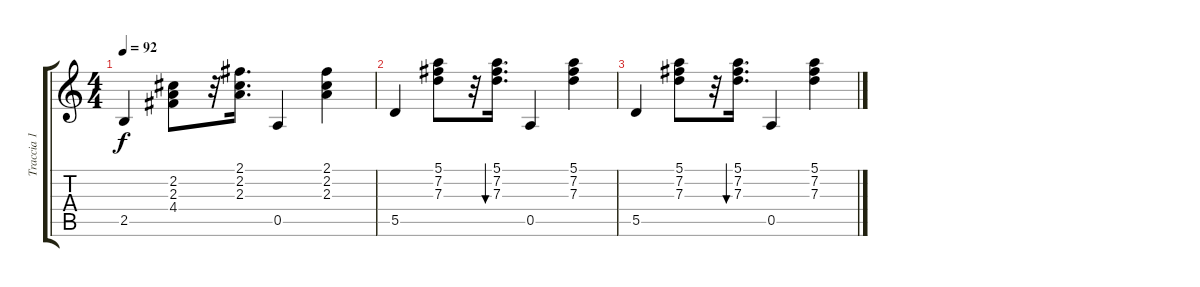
\track ("Traccia 1" "Traccia 1") {instrument acousticguitarnylon}
\staff {score tabs}
\tuning (E4 B3 G3 D3 A2 E2) {hide}
\ts (4 4)
\tempo 92
\clef g2
\ks c
2.5.4{dy f} (2.2 2.3 4.4).8 r.32 (2.1 2.2 2.3).16{d} 0.5.4 (2.1 2.2 2.3).4 |
5.5.4 (5.1 7.2 7.3).8 r.32 (5.1 7.2 7.3).16{d bu 60} 0.5.4 (5.1 7.2 7.3).4 |
5.5.4 (5.1 7.2 7.3).8 r.32 (5.1 7.2 7.3).16{d bu 60} 0.5.4 (5.1 7.2 7.3).4
